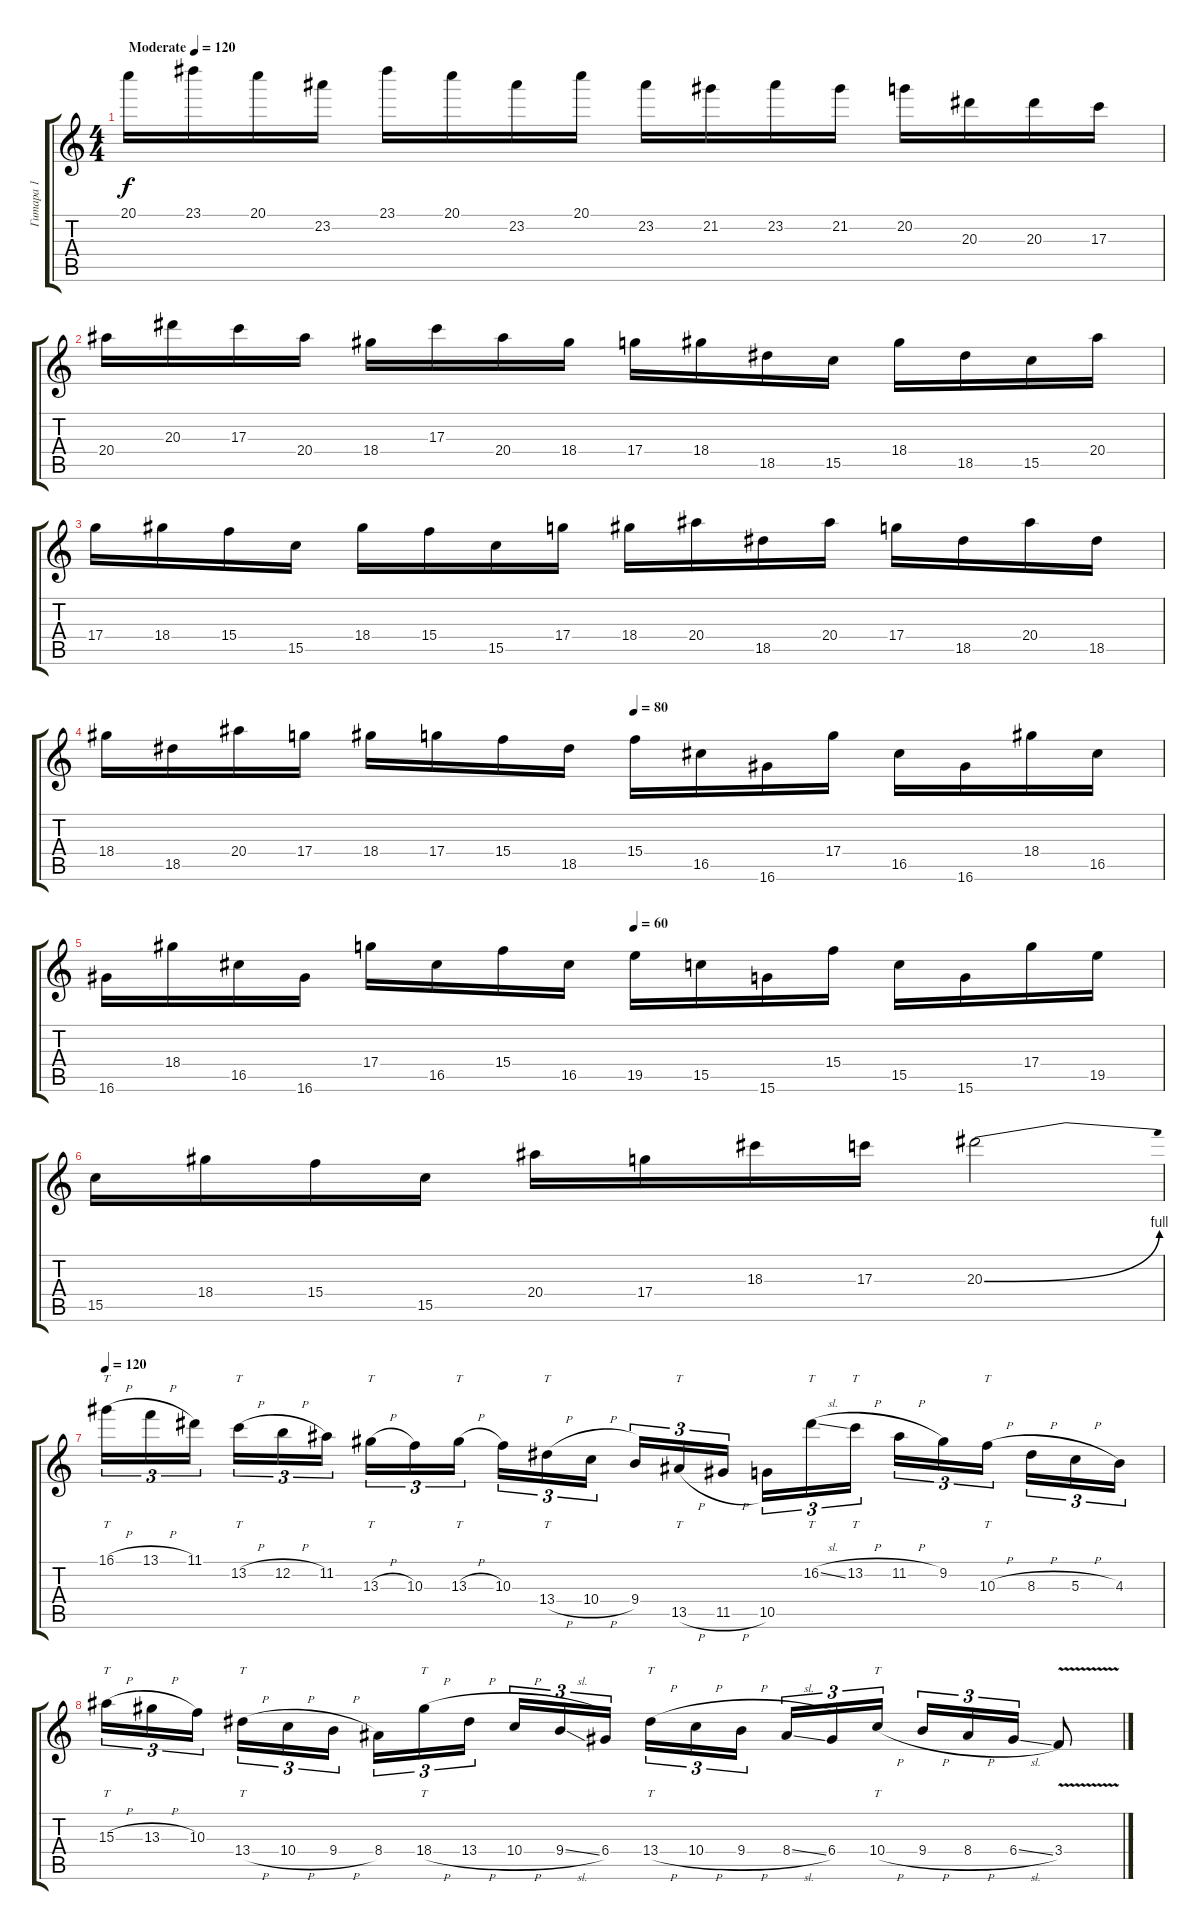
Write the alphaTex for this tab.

\track ("Гитара 1" "Гитара 1") {instrument overdrivenguitar}
\staff {score tabs}
\tuning (E4 B3 G3 D3 A2 E2) {hide}
\ts (4 4)
\tempo (120 "Moderate")
\clef g2
\ks c
20.1.16{dy f instrument overdrivenguitar} 23.1.16 20.1.16 23.2.16 23.1.16 20.1.16 23.2.16 20.1.16 23.2.16 21.2.16 23.2.16 21.2.16 20.2.16 20.3.16 20.3.16 17.3.16 |
20.4.16 20.3.16 17.3.16 20.4.16 18.4.16 17.3.16 20.4.16 18.4.16 17.4.16 18.4.16 18.5.16 15.5.16 18.4.16 18.5.16 15.5.16 20.4.16 |
17.4.16 18.4.16 15.4.16 15.5.16 18.4.16 15.4.16 15.5.16 17.4.16 18.4.16 20.4.16 18.5.16 20.4.16 17.4.16 18.5.16 20.4.16 18.5.16 |
\tempo (80 0.5)
18.4.16 18.5.16 20.4.16 17.4.16 18.4.16 17.4.16 15.4.16 18.5.16 15.4.16 16.5.16 16.6.16 17.4.16 16.5.16 16.6.16 18.4.16 16.5.16 |
\tempo (60 0.5)
16.6.16 18.4.16 16.5.16 16.6.16 17.4.16 16.5.16 15.4.16 16.5.16 19.5.16 15.5.16 15.6.16 15.4.16 15.5.16 15.6.16 17.4.16 19.5.16 |
15.5.16 18.4.16 15.4.16 15.5.16 20.4.16 17.4.16 18.3.16 17.3.16 20.3{be (bend 0 0 60 4)}.2 |
\tempo 120
16.1{h}.16{tt tu (3 2)} 13.1{h}.16{tu (3 2)} 11.1.16{tu (3 2) beam splitsecondary} 13.2{h}.16{tt tu (3 2)} 12.2{h}.16{tu (3 2)} 11.2.16{tu (3 2)} 13.3{h}.16{tt tu (3 2)} 10.3.16{tu (3 2)} 13.3{h}.16{tt tu (3 2) beam splitsecondary} 10.3.16{tu (3 2)} 13.4{h}.16{tt tu (3 2)} 10.4{h}.16{tu (3 2)} 9.4.16{tu (3 2)} 13.5{h}.16{tt tu (3 2)} 11.5{h}.16{tu (3 2) beam splitsecondary} 10.5.16{tu (3 2)} 16.2{sl}.16{tt tu (3 2)} 13.2{h}.16{tt tu (3 2)} 11.2{h}.16{tu (3 2)} 9.2.16{tu (3 2)} 10.3{h}.16{tt tu (3 2) beam splitsecondary} 8.3{h}.16{tu (3 2)} 5.3{h}.16{tu (3 2)} 4.3.16{tu (3 2)} |
15.3{h}.16{tt tu (3 2)} 13.3{h}.16{tu (3 2)} 10.3.16{tu (3 2) beam splitsecondary} 13.4{h}.16{tt tu (3 2)} 10.4{h}.16{tu (3 2)} 9.4{h}.16{tu (3 2)} 8.4.16{tu (3 2)} 18.4{h}.16{tt tu (3 2)} 13.4{h}.16{tu (3 2) beam splitsecondary} 10.4{h}.16{tu (3 2)} 9.4{sl}.16{tu (3 2)} 6.4.16{tu (3 2)} 13.4{h}.16{tt tu (3 2)} 10.4{h}.16{tu (3 2)} 9.4{h}.16{tu (3 2) beam splitsecondary} 8.4{sl}.16{tu (3 2)} 6.4.16{tu (3 2)} 10.4{h}.16{tt tu (3 2)} 9.4{h}.16{tu (3 2)} 8.4{h}.16{tu (3 2)} 6.4{sl}.16{tu (3 2)} 3.4{v}.8
